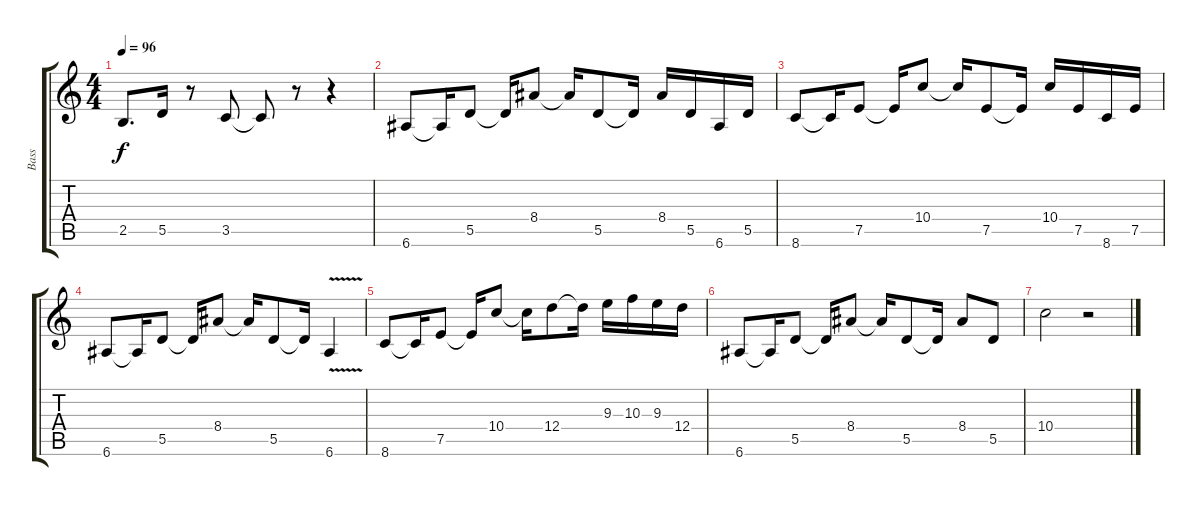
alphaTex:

\track ("Bass" "Bass") {instrument slapbass1}
\staff {score tabs}
\tuning (E4 B3 G3 D3 A2 E2) {hide}
\ts (4 4)
\tempo 96
\clef g2
\ks c
2.5.8{d dy f} 5.5.16 r.8 3.5.8 3.5{t}.8 r.8 r.4 |
6.6.8 6.6{t}.16 5.5.8 5.5{t}.16 8.4.8 8.4{t}.16 5.5.8 5.5{t}.16 8.4.16 5.5.16 6.6.16 5.5.16 |
8.6.8 8.6{t}.16 7.5.8 7.5{t}.16 10.4.8 10.4{t}.16 7.5.8 7.5{t}.16 10.4.16 7.5.16 8.6.16 7.5.16 |
6.6.8 6.6{t}.16 5.5.8 5.5{t}.16 8.4.8 8.4{t}.16 5.5.8 5.5{t}.16 6.6{v}.4 |
8.6.8 8.6{t}.16 7.5.8 7.5{t}.16 10.4.8 10.4{t}.16 12.4.8 12.4{t}.16 9.3.16 10.3.16 9.3.16 12.4.16 |
6.6.8 6.6{t}.16 5.5.8 5.5{t}.16 8.4.8 8.4{t}.16 5.5.8 5.5{t}.16 8.4.8 5.5.8 |
10.4.2 r.2
